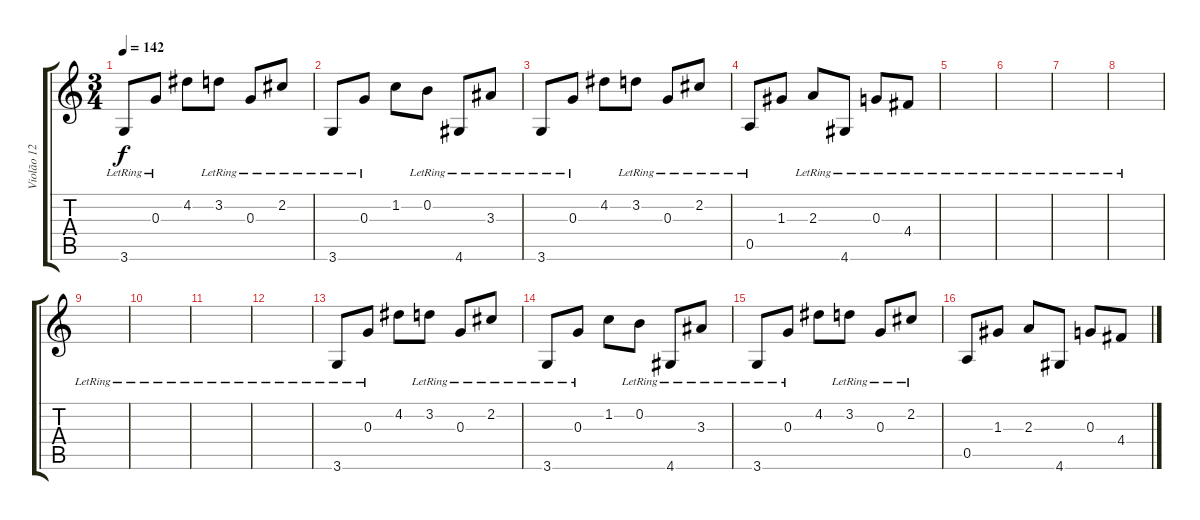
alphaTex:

\track ("Violão 12 Cordas" "Violão 12 ") {instrument acousticguitarsteel}
\staff {score tabs}
\tuning (E4 B3 G3 D3 A2 E2) {hide}
\ts (3 4)
\tempo 142
\clef g2
\ks c
3.6{lr}.8{dy f volume 15} 0.3{lr}.8 4.2.8 3.2{lr}.8 0.3{lr}.8 2.2{lr}.8 |
3.6{lr}.8 0.3{lr}.8 1.2.8 0.2{lr}.8 4.6{lr}.8 3.3{lr}.8 |
3.6{lr}.8 0.3{lr}.8 4.2.8 3.2{lr}.8 0.3{lr}.8 2.2{lr}.8 |
0.5{lr}.8 1.3.8 2.3{lr}.8 4.6{lr}.8 0.3{lr}.8 4.4{lr}.8 |
|
|
|
|
|
|
|
|
3.6{lr}.8{volume 15} 0.3{lr}.8 4.2.8 3.2{lr}.8 0.3{lr}.8 2.2{lr}.8 |
3.6{lr}.8 0.3{lr}.8 1.2.8 0.2{lr}.8 4.6{lr}.8 3.3{lr}.8 |
3.6{lr}.8 0.3{lr}.8 4.2.8 3.2{lr}.8 0.3{lr}.8 2.2{lr}.8 |
0.5.8 1.3.8 2.3.8 4.6.8 0.3.8 4.4.8
